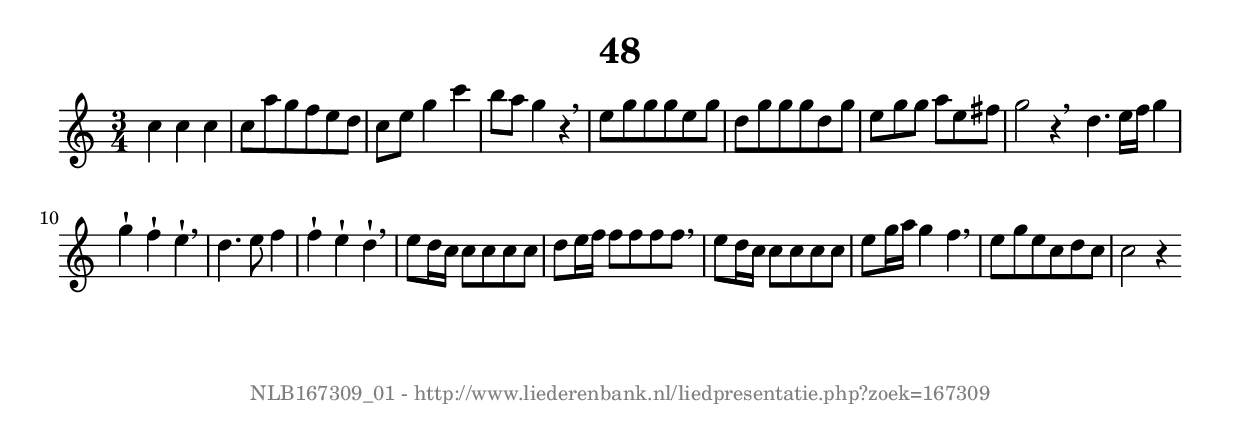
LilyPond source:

%
% produced by wce2krn 1.64 (7 June 2014)
%
\version"2.16"
#(append! paper-alist '(("long" . (cons (* 210 mm) (* 2000 mm)))))
#(set-default-paper-size "long")
sb = {\breathe}
mBreak = {\breathe }
bBreak = {\breathe }
x = {\once\override NoteHead #'style = #'cross }
gl=\glissando
itime={\override Staff.TimeSignature #'stencil = ##f }
ficta = {\once\set suggestAccidentals = ##t}
fine = {\once\override Score.RehearsalMark #'self-alignment-X = #1 \mark \markup {\italic{Fine}}}
dc = {\once\override Score.RehearsalMark #'self-alignment-X = #1 \mark \markup {\italic{D.C.}}}
dcf = {\once\override Score.RehearsalMark #'self-alignment-X = #1 \mark \markup {\italic{D.C. al Fine}}}
dcc = {\once\override Score.RehearsalMark #'self-alignment-X = #1 \mark \markup {\italic{D.C. al Coda}}}
ds = {\once\override Score.RehearsalMark #'self-alignment-X = #1 \mark \markup {\italic{D.S.}}}
dsf = {\once\override Score.RehearsalMark #'self-alignment-X = #1 \mark \markup {\italic{D.S. al Fine}}}
dsc = {\once\override Score.RehearsalMark #'self-alignment-X = #1 \mark \markup {\italic{D.S. al Coda}}}
pv = {\set Score.repeatCommands = #'((volta "1"))}
sv = {\set Score.repeatCommands = #'((volta "2"))}
tv = {\set Score.repeatCommands = #'((volta "3"))}
qv = {\set Score.repeatCommands = #'((volta "4"))}
xv = {\set Score.repeatCommands = #'((volta #f))}
\header{ tagline = ""
title = "48"
}
\score {{
\key c \major
\relative g'
{
\set melismaBusyProperties = #'()
\time 3/4
\tempo 4=120
\override Score.MetronomeMark #'transparent = ##t
\override Score.RehearsalMark #'break-visibility = #(vector #t #t #f)
c4 c c c8 a' g f e d c e g4 c b8 a g4 r4 \mBreak \bar "|"
e8 g g g e g d g g g d g e g g a [e fis] g2 r4 \bar":|:" \bBreak
d4. e16 f g4 g^\staccatissimo f^\staccatissimo e^\staccatissimo \sb d4. e8 f4 f^\staccatissimo e^\staccatissimo d^\staccatissimo \mBreak \bar "|"
e8 d16 c c8 c c c d e16 f f8 f f f \sb e d16 c c8 c c c e g16 a g4 f \sb e8 g e c d c c2 r4 \bar ":|"
 }}
 \midi { }
 \layout {
            indent = 0.0\cm
}
}
\markup { \vspace #0 } \markup { \with-color #grey \fill-line { \center-column { \smaller "NLB167309_01 - http://www.liederenbank.nl/liedpresentatie.php?zoek=167309" } } }
